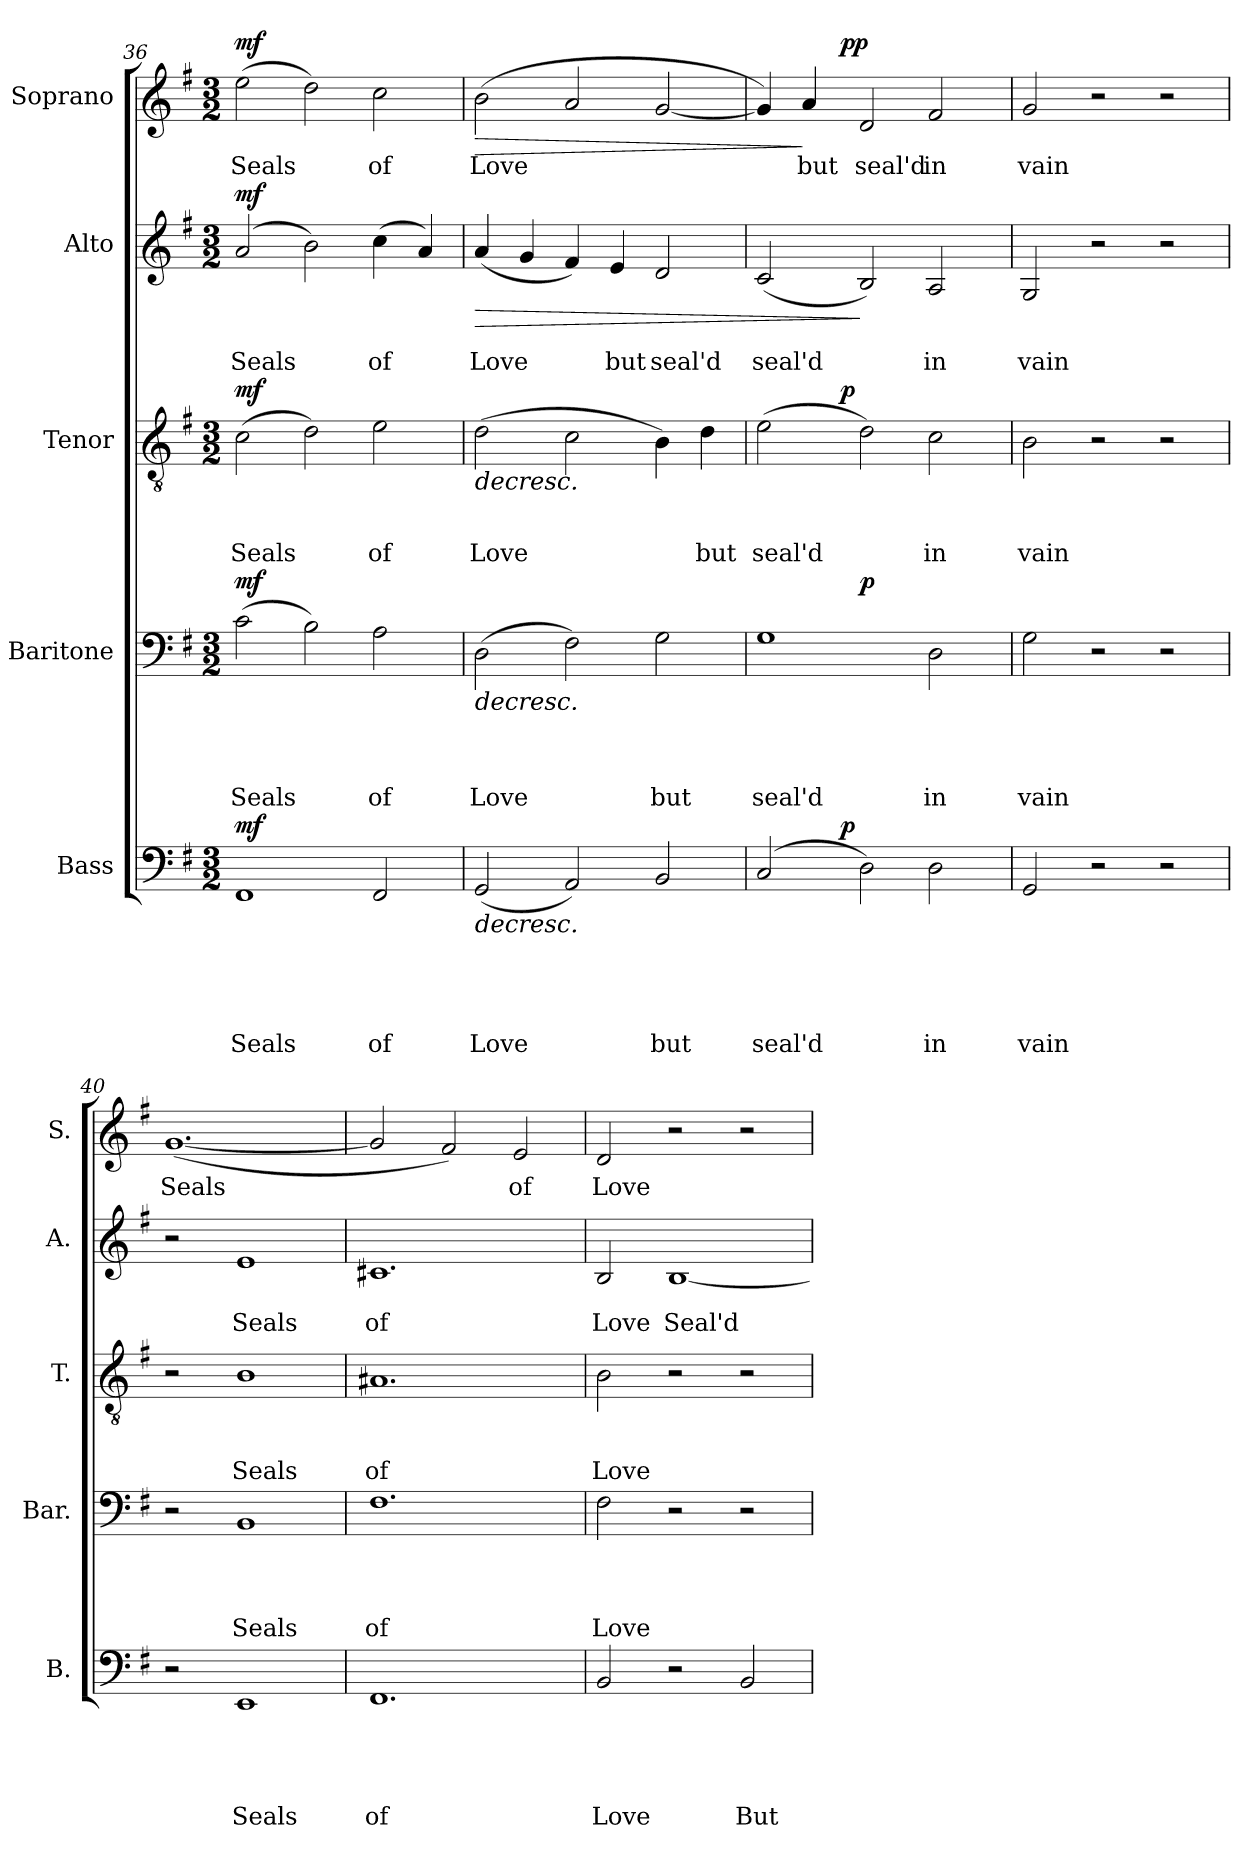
**kern	**text	**text	**text	**text	**text	**dynam	**kern	**text	**text	**text	**text	**dynam	**kern	**text	**text	**text	**dynam	**kern	**text	**text	**dynam	**kern	**text	**dynam
*part5	*part5	*part5	*part5	*part5	*part5	*part5	*part4	*part4	*part4	*part4	*part4	*part4	*part3	*part3	*part3	*part3	*part3	*part2	*part2	*part2	*part2	*part1	*part1	*part1
*staff5	*staff5	*staff5	*staff5	*staff5	*staff5	*staff5	*staff4	*staff4	*staff4	*staff4	*staff4	*staff4	*staff3	*staff3	*staff3	*staff3	*staff3	*staff2	*staff2	*staff2	*staff2	*staff1	*staff1	*staff1
*I"Bass	*	*	*	*	*	*	*I"Baritone	*	*	*	*	*	*I"Tenor	*	*	*	*	*I"Alto	*	*	*	*I"Soprano	*	*
*I'B.	*	*	*	*	*	*	*I'Bar.	*	*	*	*	*	*I'T.	*	*	*	*	*I'A.	*	*	*	*I'S.	*	*
*clefF4	*	*	*	*	*	*	*clefF4	*	*	*	*	*	*clefGv2	*	*	*	*	*clefG2	*	*	*	*clefG2	*	*
*k[f#]	*	*	*	*	*	*	*k[f#]	*	*	*	*	*	*k[f#]	*	*	*	*	*k[f#]	*	*	*	*k[f#]	*	*
*G:	*	*	*	*	*	*	*G:	*	*	*	*	*	*G:	*	*	*	*	*G:	*	*	*	*G:	*	*
*M3/2	*	*	*	*	*	*	*M3/2	*	*	*	*	*	*M3/2	*	*	*	*	*M3/2	*	*	*	*M3/2	*	*
=36	=36	=36	=36	=36	=36	=36	=36	=36	=36	=36	=36	=36	=36	=36	=36	=36	=36	=36	=36	=36	=36	=36	=36	=36
!	!	!	!	!	!LO:LY:b	!LO:DY:a	!	!	!	!	!LO:LY:b	!LO:DY:a	!	!	!	!LO:LY:b	!LO:DY:a	!	!	!LO:LY:b	!LO:DY:a	!	!LO:LY:b	!LO:DY:a
1FF#	.	.	.	.	Seals	mf	(>2c\	.	.	.	Seals	mf	(>2c\	.	.	Seals	mf	(2a/	.	Seals	mf	(>2ee\	Seals	mf
.	.	.	.	.	.	.	2B\)	.	.	.	.	.	2d\)	.	.	.	.	2b\)	.	.	.	2dd\)	.	.
!	!	!	!	!	!LO:LY:b	!	!	!	!	!	!LO:LY:b	!	!	!	!	!LO:LY:b	!	!	!	!LO:LY:b	!	!	!LO:LY:b	!
2FF#/	.	.	.	.	of	.	2A\	.	.	.	of	.	2e\	.	.	of	.	(>4cc\	.	of	.	2cc\	of	.
.	.	.	.	.	.	.	.	.	.	.	.	.	.	.	.	.	.	4a/)	.	.	.	.	.	.
=37	=37	=37	=37	=37	=37	=37	=37	=37	=37	=37	=37	=37	=37	=37	=37	=37	=37	=37	=37	=37	=37	=37	=37	=37
!	!	!	!	!	!LO:LY:b	!LO:HP:b	!	!	!	!	!LO:LY:b	!LO:HP:b	!	!	!	!LO:LY:b	!LO:HP:b	!	!	!LO:LY:b	!LO:HP:b	!	!LO:LY:b	!LO:HP:b
(<2GG/	.	.	.	.	Love	>	(>2D\	.	.	.	Love	>	(>2d\	.	.	Love	>	(<4a/	.	Love	>	(>2b\	Love	>
.	.	.	.	.	.	.	.	.	.	.	.	.	.	.	.	.	.	4g/	.	.	.	.	.	.
2AA/)	.	.	.	.	.	.	2F#\)	.	.	.	.	.	2c\	.	.	.	.	4f#/)	.	.	.	2a/	.	.
!	!	!	!	!	!	!	!	!	!	!	!	!	!	!	!	!	!	!	!	!LO:LY:b	!	!	!	!
.	.	.	.	.	.	.	.	.	.	.	.	.	.	.	.	.	.	4e/	.	but	.	.	.	.
!	!	!	!	!	!LO:LY:b	!	!	!	!	!	!LO:LY:b	!	!	!	!	!	!	!	!	!LO:LY:b	!	!	!	!
2BB/	.	.	.	.	but	.	2G\	.	.	.	but	.	4B\)	.	.	.	.	2d/	.	seal'd	.	[<2g/	.	.
!	!	!	!	!	!	!	!	!	!	!	!	!	!	!	!	!LO:LY:b	!	!	!	!	!	!	!	!
.	.	.	.	.	.	.	.	.	.	.	.	.	4d\	.	.	but	.	.	.	.	.	.	.	.
=38	=38	=38	=38	=38	=38	=38	=38	=38	=38	=38	=38	=38	=38	=38	=38	=38	=38	=38	=38	=38	=38	=38	=38	=38
!	!	!	!	!	!LO:LY:b	!	!	!	!	!	!LO:LY:b	!	!	!	!	!LO:LY:b	!	!	!	!LO:LY:b	!	!	!	!
*^	*	*	*	*	*	*	*^	*	*	*	*	*	*^	*	*	*	*	*	*	*	*	*^	*	*
(2C/	4..ryy	.	.	.	.	seal'd	.	1G	2ryy	.	.	.	seal'd	.	(>2e\	4..ryy	.	.	seal'd	.	(<2c/	.	seal'd	.	4g/])	4..ryy	.	.
!	!	!	!	!	!	!	!	!	!	!	!	!	!	!	!	!	!	!	!	!	!	!	!	!	!	!	!LO:LY:b	!
.	.	.	.	.	.	.	.	.	.	.	.	.	.	.	.	.	.	.	.	.	.	.	.	.	4a/	.	but	]
!	!	!	!	!	!	!	!LO:DY:a	!	!	!	!	!	!	!	!	!	!	!	!	!LO:DY:a	!	!	!	!	!	!	!	!LO:DY:a
!	!	!	!	!	!	!	!	!	!	!	!	!	!	!	!	!	!	!	!	!	!	!	!	!	!	!	!	!LO:DY:n=1:b
.	1ryy	.	.	.	.	.	p	.	.	.	.	.	.	.	.	1ryy	.	.	.	p	.	.	.	.	.	1ryy	.	p p
!	!	!	!	!	!	!	!	!	!	!	!	!	!	!LO:DY:a	!	!	!	!	!	!	!	!	!	!	!	!	!LO:LY:b	!
2D\)	.	.	.	.	.	.	]	.	1ryy	.	.	.	.	p	2d\)	.	.	.	.	]	2B/)	.	.	]	2d/	.	seal'd	.
!	!	!	!	!	!	!LO:LY:b	!	!	!	!	!	!	!LO:LY:b	!	!	!	!	!	!LO:LY:b	!	!	!	!LO:LY:b	!	!	!	!LO:LY:b	!
2D\	.	.	.	.	.	in	.	2D\	.	.	.	.	in	]	2c\	.	.	.	in	.	2A/	.	in	.	2f#/	.	in	.
.	16ryy	.	.	.	.	.	.	.	.	.	.	.	.	.	.	16ryy	.	.	.	.	.	.	.	.	.	16ryy	.	.
!!LO:LB:g=z
=39	=39	=39	=39	=39	=39	=39	=39	=39	=39	=39	=39	=39	=39	=39	=39	=39	=39	=39	=39	=39	=39	=39	=39	=39	=39	=39	=39	=39
!	!	!	!	!	!	!LO:LY:b	!	!	!	!	!	!	!LO:LY:b	!	!	!	!	!	!LO:LY:b	!	!	!	!LO:LY:b	!	!	!	!LO:LY:b	!
*v	*v	*	*	*	*	*	*	*	*	*	*	*	*	*	*v	*v	*	*	*	*	*	*	*	*	*v	*v	*	*
*	*	*	*	*	*	*	*v	*v	*	*	*	*	*	*	*	*	*	*	*	*	*	*	*	*	*
2GG/	.	.	.	.	vain	.	2G\	.	.	.	vain	.	2B\	.	.	vain	.	2G/	.	vain	.	2g/	vain	.
2r	.	.	.	.	.	.	2r	.	.	.	.	.	2r	.	.	.	.	2r	.	.	.	2r	.	.
2r	.	.	.	.	.	.	2r	.	.	.	.	.	2r	.	.	.	.	2r	.	.	.	2r	.	.
=40	=40	=40	=40	=40	=40	=40	=40	=40	=40	=40	=40	=40	=40	=40	=40	=40	=40	=40	=40	=40	=40	=40	=40	=40
!	!	!	!	!	!	!	!	!	!	!	!	!	!	!	!	!	!	!	!	!	!	!	!LO:LY:b	!
2r	.	.	.	.	.	.	2r	.	.	.	.	.	2r	.	.	.	.	2r	.	.	.	(<[<1.g	Seals	.
!	!	!	!	!	!LO:LY:b	!	!	!	!	!	!LO:LY:b	!	!	!	!	!LO:LY:b	!	!	!	!LO:LY:b	!	!	!	!
1EE	.	.	.	.	Seals	.	1BB	.	.	.	Seals	.	1B	.	.	Seals	.	1e	.	Seals	.	.	.	.
=41	=41	=41	=41	=41	=41	=41	=41	=41	=41	=41	=41	=41	=41	=41	=41	=41	=41	=41	=41	=41	=41	=41	=41	=41
!	!	!	!	!	!LO:LY:b	!	!	!	!	!	!LO:LY:b	!	!	!	!	!LO:LY:b	!	!	!	!LO:LY:b	!	!	!	!
1.FF#	.	.	.	.	of	.	1.F#	.	.	.	of	.	1.A#X	.	.	of	.	1.c#X	.	of	.	2g/]	.	.
.	.	.	.	.	.	.	.	.	.	.	.	.	.	.	.	.	.	.	.	.	.	2f#/)	.	.
!	!	!	!	!	!	!	!	!	!	!	!	!	!	!	!	!	!	!	!	!	!	!	!LO:LY:b	!
.	.	.	.	.	.	.	.	.	.	.	.	.	.	.	.	.	.	.	.	.	.	2e/	of	.
=42	=42	=42	=42	=42	=42	=42	=42	=42	=42	=42	=42	=42	=42	=42	=42	=42	=42	=42	=42	=42	=42	=42	=42	=42
!	!	!	!	!	!LO:LY:b	!	!	!	!	!	!LO:LY:b	!	!	!	!	!LO:LY:b	!	!	!	!LO:LY:b	!	!	!LO:LY:b	!
2BB/	.	.	.	.	Love	.	2F#\	.	.	.	Love	.	2B\	.	.	Love	.	2B/	.	Love	.	2d/	Love	.
!	!	!	!	!	!	!	!	!	!	!	!	!	!	!	!	!	!	!	!	!LO:LY:b	!	!	!	!
2r	.	.	.	.	.	.	2r	.	.	.	.	.	2r	.	.	.	.	[<1B	.	Seal'd	.	2r	.	.
!	!	!	!	!	!LO:LY:b	!	!	!	!	!	!	!	!	!	!	!	!	!	!	!	!	!	!	!
2BB/	.	.	.	.	But	.	2r	.	.	.	.	.	2r	.	.	.	.	.	.	.	.	2r	.	.
=	=	=	=	=	=	=	=	=	=	=	=	=	=	=	=	=	=	=	=	=	=	=	=	=
*-	*-	*-	*-	*-	*-	*-	*-	*-	*-	*-	*-	*-	*-	*-	*-	*-	*-	*-	*-	*-	*-	*-	*-	*-
